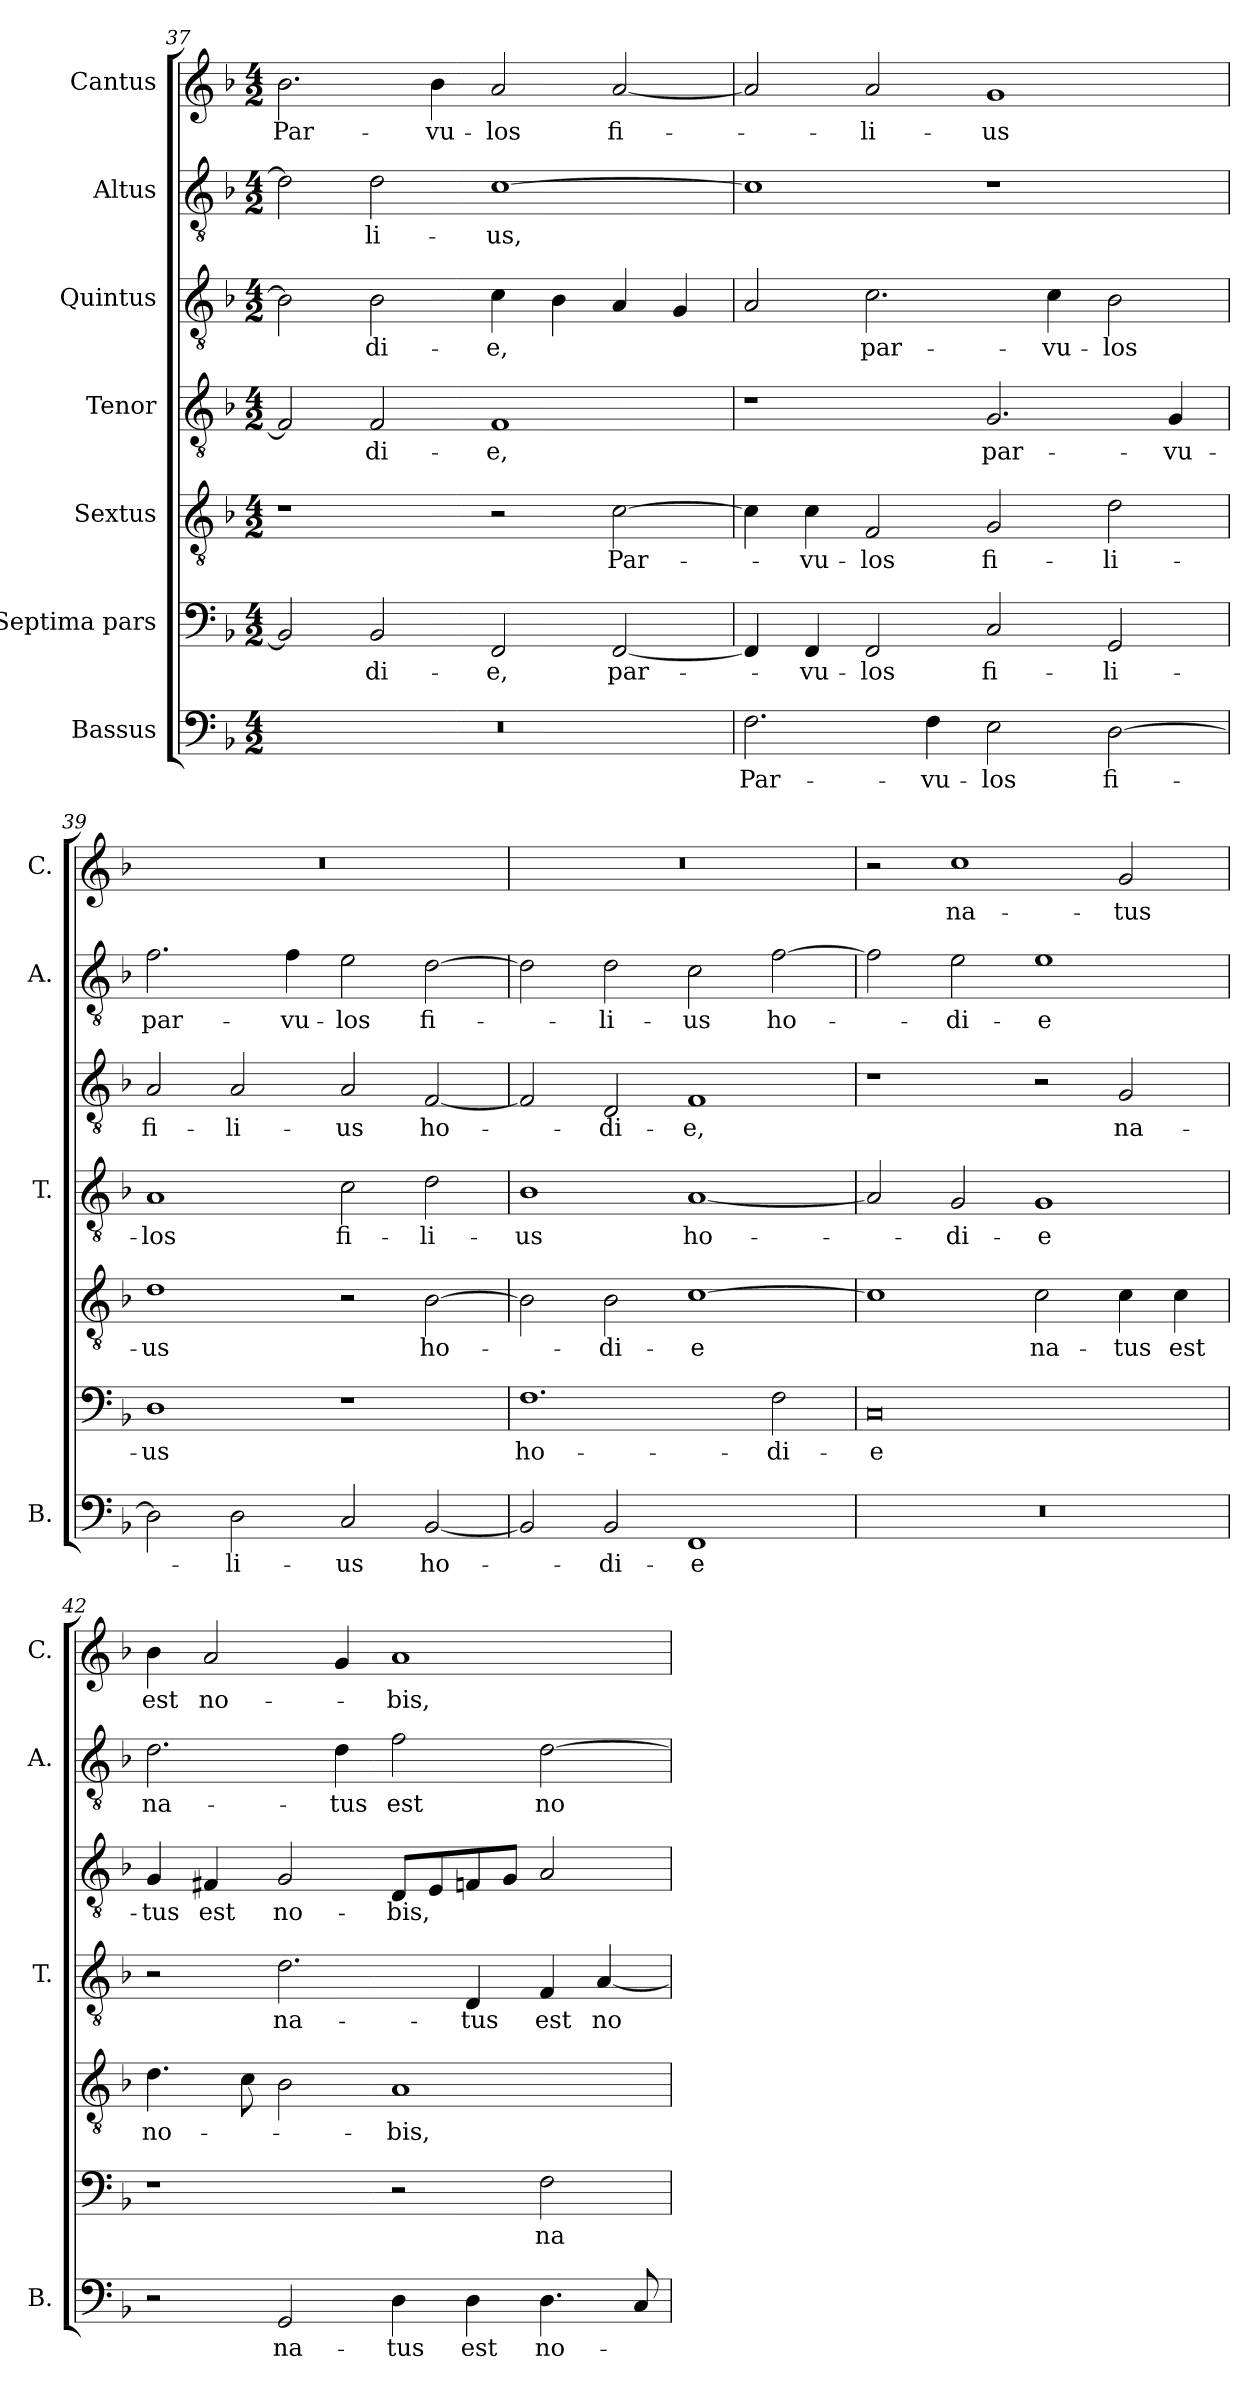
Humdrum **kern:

**kern	**text	**kern	**text	**kern	**text	**kern	**text	**kern	**text	**kern	**text	**kern	**text
*part7	*part7	*part6	*part6	*part5	*part5	*part4	*part4	*part3	*part3	*part2	*part2	*part1	*part1
*staff7	*staff7	*staff6	*staff6	*staff5	*staff5	*staff4	*staff4	*staff3	*staff3	*staff2	*staff2	*staff1	*staff1
*I"Bassus	*	*I"Septima pars	*	*I"Sextus	*	*I"Tenor	*	*I"Quintus	*	*I"Altus	*	*I"Cantus	*
*I'B.	*	*	*	*	*	*I'T.	*	*	*	*I'A.	*	*I'C.	*
*clefF4	*	*clefF4	*	*clefGv2	*	*clefGv2	*	*clefGv2	*	*clefGv2	*	*clefG2	*
*	*	*	*	*ITrd7c12	*	*ITrd7c12	*	*ITrd7c12	*	*ITrd7c12	*	*	*
*k[b-]	*	*k[b-]	*	*k[b-]	*	*k[b-]	*	*k[b-]	*	*k[b-]	*	*k[b-]	*
*F:	*	*F:	*	*F:	*	*F:	*	*F:	*	*F:	*	*F:	*
*M4/2	*	*M4/2	*	*M4/2	*	*M4/2	*	*M4/2	*	*M4/2	*	*M4/2	*
=37	=37	=37	=37	=37	=37	=37	=37	=37	=37	=37	=37	=37	=37
!LO:N:vis=1	!	!	!	!	!	!	!	!	!	!	!	!	!LO:LY:b
0r	.	2BB-/]	.	1r	.	2FF/]	.	2BB-\]	.	2D\]	.	2.b-\	Par-
!	!	!	!LO:LY:b	!	!	!	!LO:LY:b	!	!LO:LY:b	!	!LO:LY:b	!	!
.	.	2BB-/	-di-	.	.	2FF/	-di-	2BB-\	-di-	2D\	-li-	.	.
!	!	!	!	!	!	!	!	!	!	!	!	!	!LO:LY:b
.	.	.	.	.	.	.	.	.	.	.	.	4b-\	-vu-
!	!	!	!LO:LY:b	!	!	!	!LO:LY:b	!	!LO:LY:b	!	!LO:LY:b	!	!LO:LY:b
.	.	2FF/	-e,	2r	.	1FF	-e,	4C\	-e,	[>1C	-us,	2a/	-los
.	.	.	.	.	.	.	.	4BB-\	.	.	.	.	.
!	!	!	!LO:LY:b	!	!LO:LY:b	!	!	!	!	!	!	!	!LO:LY:b
.	.	[<2FF/	par-	[>2C\	Par-	.	.	4AA/	.	.	.	[<2a/	fi-
.	.	.	.	.	.	.	.	4GG/	.	.	.	.	.
=38	=38	=38	=38	=38	=38	=38	=38	=38	=38	=38	=38	=38	=38
!	!LO:LY:b	!	!	!	!	!	!	!	!	!	!	!	!
2.F\	Par-	4FF/]	.	4C\]	.	1r	.	2AA/	.	1C]	.	2a/]	.
!	!	!	!LO:LY:b	!	!LO:LY:b	!	!	!	!	!	!	!	!
.	.	4FF/	-vu-	4C\	-vu-	.	.	.	.	.	.	.	.
!	!	!	!LO:LY:b	!	!LO:LY:b	!	!	!	!LO:LY:b	!	!	!	!LO:LY:b
.	.	2FF/	-los	2FF/	-los	.	.	2.C\	par-	.	.	2a/	-li-
!	!LO:LY:b	!	!	!	!	!	!	!	!	!	!	!	!
4F\	-vu-	.	.	.	.	.	.	.	.	.	.	.	.
!	!LO:LY:b	!	!LO:LY:b	!	!LO:LY:b	!	!LO:LY:b	!	!	!	!	!	!LO:LY:b
2E\	-los	2C/	fi-	2GG/	fi-	2.GG/	par-	.	.	1r	.	1g	-us
!	!	!	!	!	!	!	!	!	!LO:LY:b	!	!	!	!
.	.	.	.	.	.	.	.	4C\	-vu-	.	.	.	.
!	!LO:LY:b	!	!LO:LY:b	!	!LO:LY:b	!	!	!	!LO:LY:b	!	!	!	!
[>2D\	fi-	2GG/	-li-	2D\	-li-	.	.	2BB-\	-los	.	.	.	.
!	!	!	!	!	!	!	!LO:LY:b	!	!	!	!	!	!
.	.	.	.	.	.	4GG/	-vu-	.	.	.	.	.	.
=39	=39	=39	=39	=39	=39	=39	=39	=39	=39	=39	=39	=39	=39
!	!	!	!LO:LY:b	!	!LO:LY:b	!	!LO:LY:b	!	!LO:LY:b	!	!LO:LY:b	!LO:N:vis=1	!
2D\]	.	1D	-us	1D	-us	1AA	-los	2AA/	fi-	2.F\	par-	0r	.
!	!LO:LY:b	!	!	!	!	!	!	!	!LO:LY:b	!	!	!	!
2D\	-li-	.	.	.	.	.	.	2AA/	-li-	.	.	.	.
!	!	!	!	!	!	!	!	!	!	!	!LO:LY:b	!	!
.	.	.	.	.	.	.	.	.	.	4F\	-vu-	.	.
!	!LO:LY:b	!	!	!	!	!	!LO:LY:b	!	!LO:LY:b	!	!LO:LY:b	!	!
2C/	-us	1r	.	2r	.	2C\	fi-	2AA/	-us	2E\	-los	.	.
!	!LO:LY:b	!	!	!	!LO:LY:b	!	!LO:LY:b	!	!LO:LY:b	!	!LO:LY:b	!	!
[<2BB-/	ho-	.	.	[>2BB-\	ho-	2D\	-li-	[<2FF/	ho-	[>2D\	fi-	.	.
=40	=40	=40	=40	=40	=40	=40	=40	=40	=40	=40	=40	=40	=40
!	!	!	!LO:LY:b	!	!	!	!LO:LY:b	!	!	!	!	!LO:N:vis=1	!
2BB-/]	.	1.F	ho-	2BB-\]	.	1BB-	-us	2FF/]	.	2D\]	.	0r	.
!	!LO:LY:b	!	!	!	!LO:LY:b	!	!	!	!LO:LY:b	!	!LO:LY:b	!	!
2BB-/	-di-	.	.	2BB-\	-di-	.	.	2DD/	-di-	2D\	-li-	.	.
!	!LO:LY:b	!	!	!	!LO:LY:b	!	!LO:LY:b	!	!LO:LY:b	!	!LO:LY:b	!	!
1FF	-e	.	.	[>1C	-e	[<1AA	ho-	1FF	-e,	2C\	-us	.	.
!	!	!	!LO:LY:b	!	!	!	!	!	!	!	!LO:LY:b	!	!
.	.	2F\	-di-	.	.	.	.	.	.	[>2F\	ho-	.	.
!!LO:PB:g=z
=41	=41	=41	=41	=41	=41	=41	=41	=41	=41	=41	=41	=41	=41
!LO:N:vis=1	!	!	!LO:LY:b	!	!	!	!	!	!	!	!	!	!
0r	.	0C	-e	1C]	.	2AA/]	.	1r	.	2F\]	.	2r	.
!	!	!	!	!	!	!	!LO:LY:b	!	!	!	!LO:LY:b	!	!LO:LY:b
.	.	.	.	.	.	2GG/	-di-	.	.	2E\	-di-	1cc	na-
!	!	!	!	!	!LO:LY:b	!	!LO:LY:b	!	!	!	!LO:LY:b	!	!
.	.	.	.	2C\	na-	1GG	-e	2r	.	1E	-e	.	.
!	!	!	!	!	!LO:LY:b	!	!	!	!LO:LY:b	!	!	!	!LO:LY:b
.	.	.	.	4C\	-tus	.	.	2GG/	na-	.	.	2g/	-tus
!	!	!	!	!	!LO:LY:b	!	!	!	!	!	!	!	!
.	.	.	.	4C\	est	.	.	.	.	.	.	.	.
=42	=42	=42	=42	=42	=42	=42	=42	=42	=42	=42	=42	=42	=42
!	!	!	!	!	!LO:LY:b	!	!	!	!LO:LY:b	!	!LO:LY:b	!	!LO:LY:b
2r	.	1r	.	4.D\	no-	2r	.	4GG/	-tus	2.D\	na-	4b-\	est
!	!	!	!	!	!	!	!	!	!LO:LY:b	!	!	!	!LO:LY:b
.	.	.	.	.	.	.	.	4FF#X/	est	.	.	2a/	no-
.	.	.	.	8C\	.	.	.	.	.	.	.	.	.
!	!LO:LY:b	!	!	!	!	!	!LO:LY:b	!	!LO:LY:b	!	!	!	!
2GG/	na-	.	.	2BB-\	.	2.D\	na-	2GG/	no-	.	.	.	.
!	!	!	!	!	!	!	!	!	!	!	!LO:LY:b	!	!
.	.	.	.	.	.	.	.	.	.	4D\	-tus	4g/	.
!	!LO:LY:b	!	!	!	!LO:LY:b	!	!	!	!LO:LY:b	!	!LO:LY:b	!	!LO:LY:b
4D\	-tus	2r	.	1AA	-bis,	.	.	8DD/L	-bis,	2F\	est	1a	-bis,
.	.	.	.	.	.	.	.	8EE/	.	.	.	.	.
!	!LO:LY:b	!	!	!	!	!	!LO:LY:b	!	!	!	!	!	!
4D\	est	.	.	.	.	4DD/	-tus	8FFn/	.	.	.	.	.
.	.	.	.	.	.	.	.	8GG/J	.	.	.	.	.
!	!LO:LY:b	!	!LO:LY:b	!	!	!	!LO:LY:b	!	!	!	!LO:LY:b	!	!
4.D\	no-	2F\	na-	.	.	4FF/	est	2AA/	.	[>2D\	no-	.	.
!	!	!	!	!	!	!	!LO:LY:b	!	!	!	!	!	!
.	.	.	.	.	.	[<4AA/	no-	.	.	.	.	.	.
8C/	.	.	.	.	.	.	.	.	.	.	.	.	.
=	=	=	=	=	=	=	=	=	=	=	=	=	=
*-	*-	*-	*-	*-	*-	*-	*-	*-	*-	*-	*-	*-	*-
